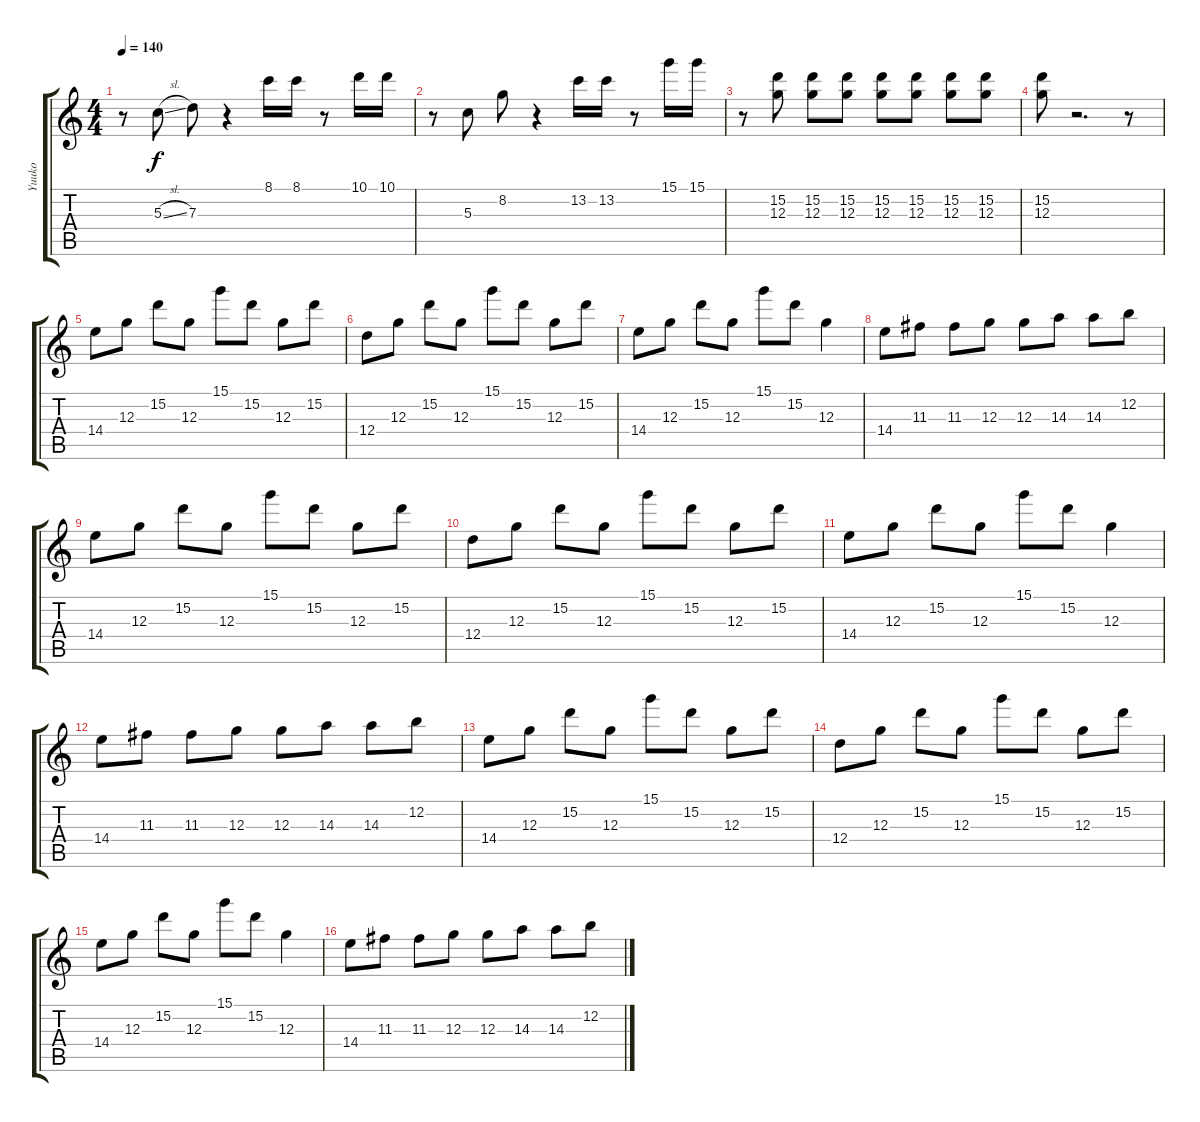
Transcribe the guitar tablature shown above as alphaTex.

\track ("Yuuko" "Yuuko") {instrument overdrivenguitar}
\staff {score tabs}
\tuning (E4 B3 G3 D3 A2 E2) {hide}
\ts (4 4)
\tempo 140
\clef g2
\ks c
r.8{dy f} 5.3{sl}.8 7.3.8 r.4 8.1.16 8.1.16 r.8 10.1.16 10.1.16 |
r.8 5.3.8 8.2.8 r.4 13.2.16 13.2.16 r.8 15.1.16 15.1.16 |
r.8 (15.2 12.3).8 (15.2 12.3).8 (15.2 12.3).8 (15.2 12.3).8 (15.2 12.3).8 (15.2 12.3).8 (15.2 12.3).8 |
(15.2 12.3).8 r.2{d} r.8 |
14.4.8 12.3.8 15.2.8 12.3.8 15.1.8 15.2.8 12.3.8 15.2.8 |
12.4.8 12.3.8 15.2.8 12.3.8 15.1.8 15.2.8 12.3.8 15.2.8 |
14.4.8 12.3.8 15.2.8 12.3.8 15.1.8 15.2.8 12.3.4 |
14.4.8 11.3.8 11.3.8 12.3.8 12.3.8 14.3.8 14.3.8 12.2.8 |
14.4.8 12.3.8 15.2.8 12.3.8 15.1.8 15.2.8 12.3.8 15.2.8 |
12.4.8 12.3.8 15.2.8 12.3.8 15.1.8 15.2.8 12.3.8 15.2.8 |
14.4.8 12.3.8 15.2.8 12.3.8 15.1.8 15.2.8 12.3.4 |
14.4.8 11.3.8 11.3.8 12.3.8 12.3.8 14.3.8 14.3.8 12.2.8 |
14.4.8 12.3.8 15.2.8 12.3.8 15.1.8 15.2.8 12.3.8 15.2.8 |
12.4.8 12.3.8 15.2.8 12.3.8 15.1.8 15.2.8 12.3.8 15.2.8 |
14.4.8 12.3.8 15.2.8 12.3.8 15.1.8 15.2.8 12.3.4 |
14.4.8 11.3.8 11.3.8 12.3.8 12.3.8 14.3.8 14.3.8 12.2.8
